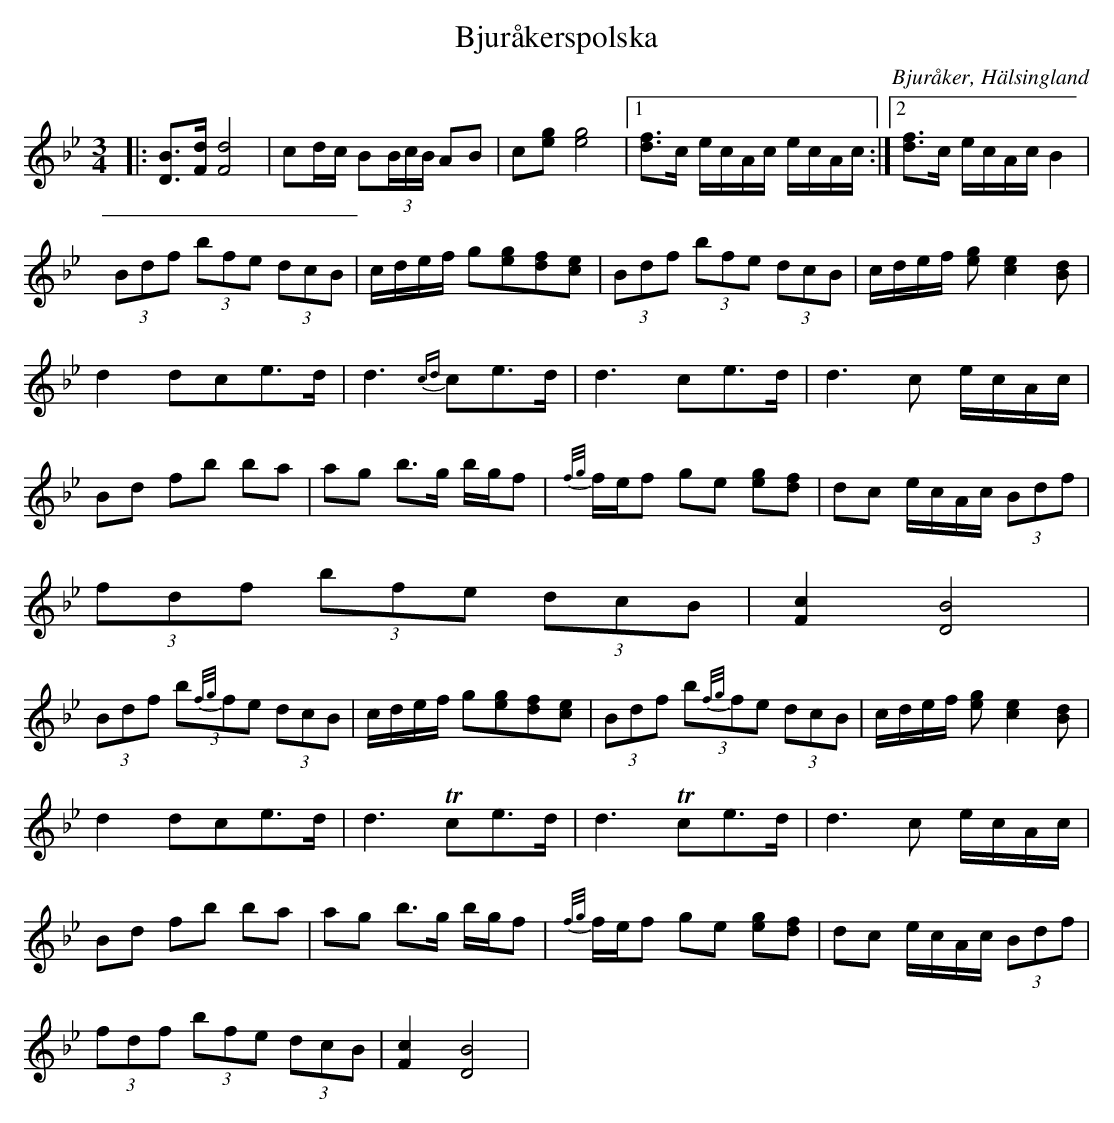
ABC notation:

X:1
T: Bjuråkerspolska
O: Bjuråker, Hälsingland
M: 3/4
L: 1/8
K: Bb
V:1
V:1
|:[DB]>[Fd] [F4d4]|cd/c/ B(3B/c/B/ AB|c[eg] [e4g4]  |1[df]>c e/c/A/c/ e/c/A/c/:|2[df]>c e/c/A/c/ B2|
(3Bdf  (3bfe (3dcB |c/d/e/f/ g[eg][df][ce]|(3Bdf  (3bfe (3dcB |c/d/e/f/ [eg][c2e2][Bd]|
d2 dce>d|d3 {cd}ce>d|d3 ce>d|d3 c e/c/A/c/ |
Bd fb ba|ag b>g b/g/f|{f/g/}f/e/f ge [eg][df]|dc e/c/A/c/ (3Bdf|
(3fdf (3bfe (3dcB|[F2c2] [D4B4]|
(3Bdf  (3b{f/g/}fe (3dcB |c/d/e/f/ g[eg][df][ce]|(3Bdf  (3b{f/g/}fe (3dcB |c/d/e/f/ [eg][c2e2][Bd]|
d2 dce>d|d3 Tce>d|d3 Tce>d|d3 c e/c/A/c/ |
Bd fb ba|ag b>g b/g/f|{f/g/}f/e/f ge [eg][df]|dc e/c/A/c/ (3Bdf|
(3fdf (3bfe (3dcB|[F2c2] [D4B4]|
